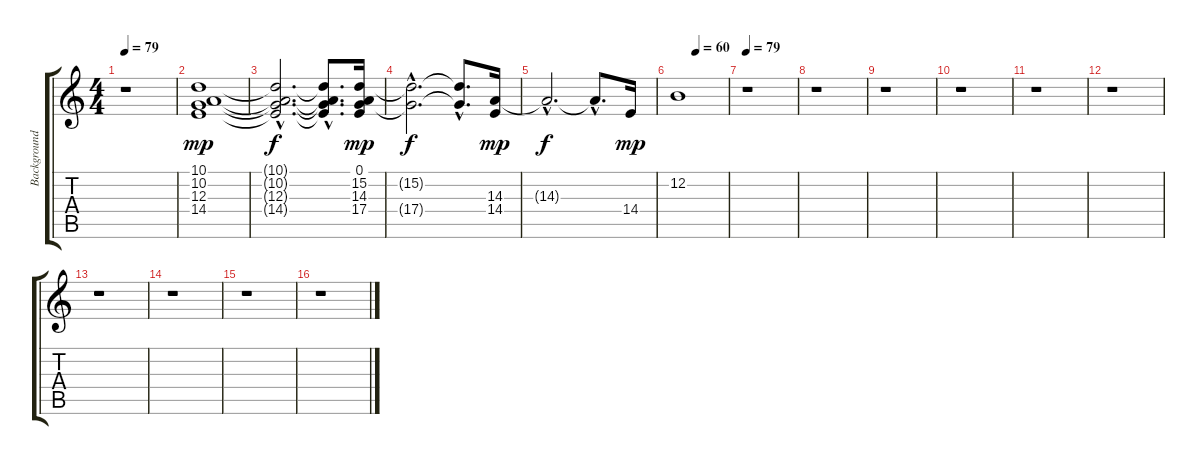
\track ("Background" "Background") {instrument pad8sweep}
\staff {score tabs}
\tuning (E4 B3 G3 D3 A2 E2) {hide}
\ts (4 4)
\tempo 79
\clef g2
\ks c
r.1{dy mp instrument pad8sweep} |
(10.1 10.2 12.3 14.4).1 |
(10.1{hac t} 10.2{hac t} 12.3{hac t} 14.4{hac t}).2{d dy f} (10.1{hac t} 10.2{hac t} 12.3{hac t} 14.4{hac t}).8{d} (0.1 15.2 14.3 17.4).16{dy mp} |
(15.2{hac t} 17.4{hac t}).2{d dy f} (15.2{hac t} 17.4{hac t}).8{d} (14.3 14.4).16{dy mp} |
14.3{hac t}.2{d dy f} 14.3{hac t}.8{d} 14.4.16{dy mp} |
\tempo (60 0.375)
12.2.1 |
\tempo 79
r.1 |
r.1 |
r.1 |
r.1 |
r.1 |
r.1 |
r.1 |
r.1 |
r.1 |
r.1
